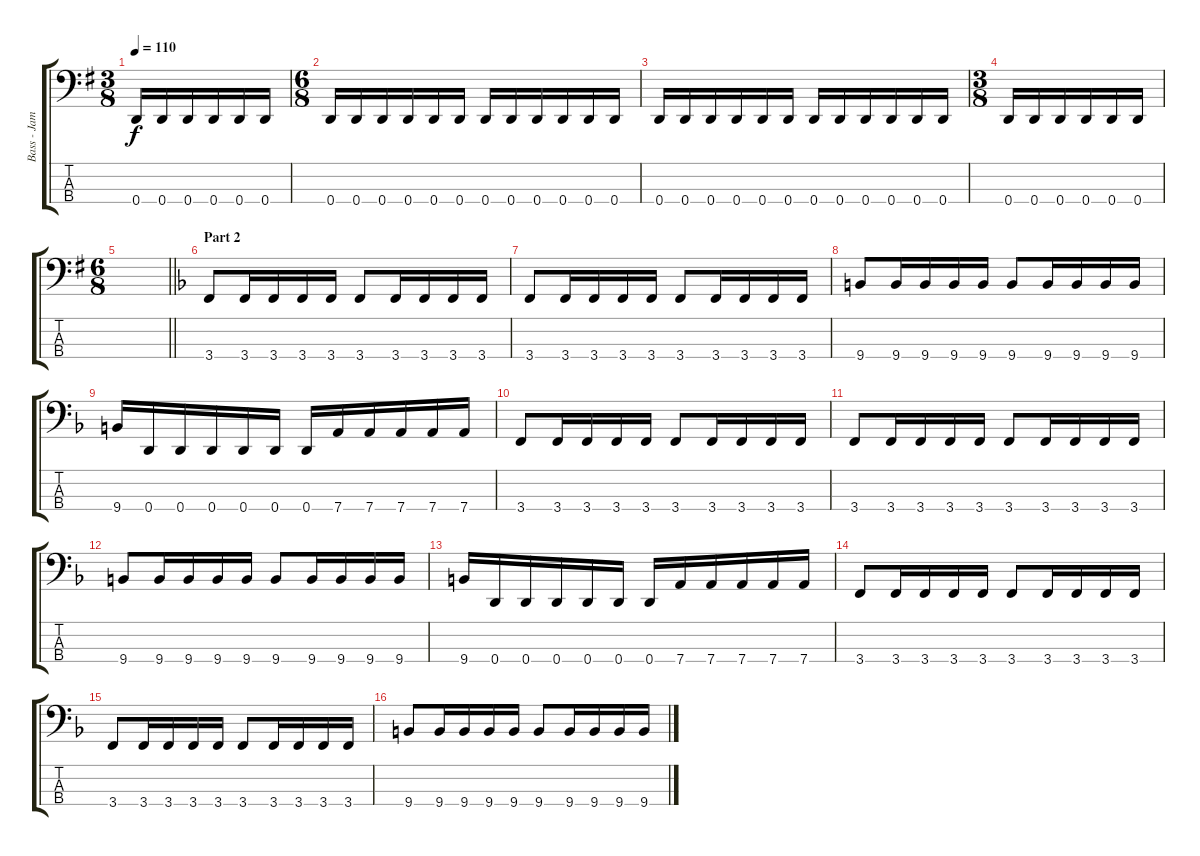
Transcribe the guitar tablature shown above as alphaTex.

\track ("Bass - James Johnston" "Bass - Jam") {instrument electricbassfinger}
\staff {score tabs}
\tuning (G2 D2 A1 D1) {hide}
\ts (3 8)
\tempo 110
\clef f4
\ks g
0.4.16{dy f} 0.4.16 0.4.16 0.4.16 0.4.16 0.4.16 |
\ts (6 8)
0.4.16 0.4.16 0.4.16 0.4.16 0.4.16 0.4.16 0.4.16 0.4.16 0.4.16 0.4.16 0.4.16 0.4.16 |
0.4.16 0.4.16 0.4.16 0.4.16 0.4.16 0.4.16 0.4.16 0.4.16 0.4.16 0.4.16 0.4.16 0.4.16 |
\ts (3 8)
0.4.16 0.4.16 0.4.16 0.4.16 0.4.16 0.4.16 |
\ts (6 8)
\barLineRight lightlight
|
\section ("" "Part 2")
\ks dminor
3.4.8 3.4.16 3.4.16 3.4.16 3.4.16 3.4.8 3.4.16 3.4.16 3.4.16 3.4.16 |
3.4.8 3.4.16 3.4.16 3.4.16 3.4.16 3.4.8 3.4.16 3.4.16 3.4.16 3.4.16 |
9.4.8 9.4.16 9.4.16 9.4.16 9.4.16 9.4.8 9.4.16 9.4.16 9.4.16 9.4.16 |
9.4.16 0.4.16 0.4.16 0.4.16 0.4.16 0.4.16 0.4.16 7.4.16 7.4.16 7.4.16 7.4.16 7.4.16 |
3.4.8 3.4.16 3.4.16 3.4.16 3.4.16 3.4.8 3.4.16 3.4.16 3.4.16 3.4.16 |
3.4.8 3.4.16 3.4.16 3.4.16 3.4.16 3.4.8 3.4.16 3.4.16 3.4.16 3.4.16 |
9.4.8 9.4.16 9.4.16 9.4.16 9.4.16 9.4.8 9.4.16 9.4.16 9.4.16 9.4.16 |
9.4.16 0.4.16 0.4.16 0.4.16 0.4.16 0.4.16 0.4.16 7.4.16 7.4.16 7.4.16 7.4.16 7.4.16 |
3.4.8 3.4.16 3.4.16 3.4.16 3.4.16 3.4.8 3.4.16 3.4.16 3.4.16 3.4.16 |
3.4.8 3.4.16 3.4.16 3.4.16 3.4.16 3.4.8 3.4.16 3.4.16 3.4.16 3.4.16 |
9.4.8 9.4.16 9.4.16 9.4.16 9.4.16 9.4.8 9.4.16 9.4.16 9.4.16 9.4.16
